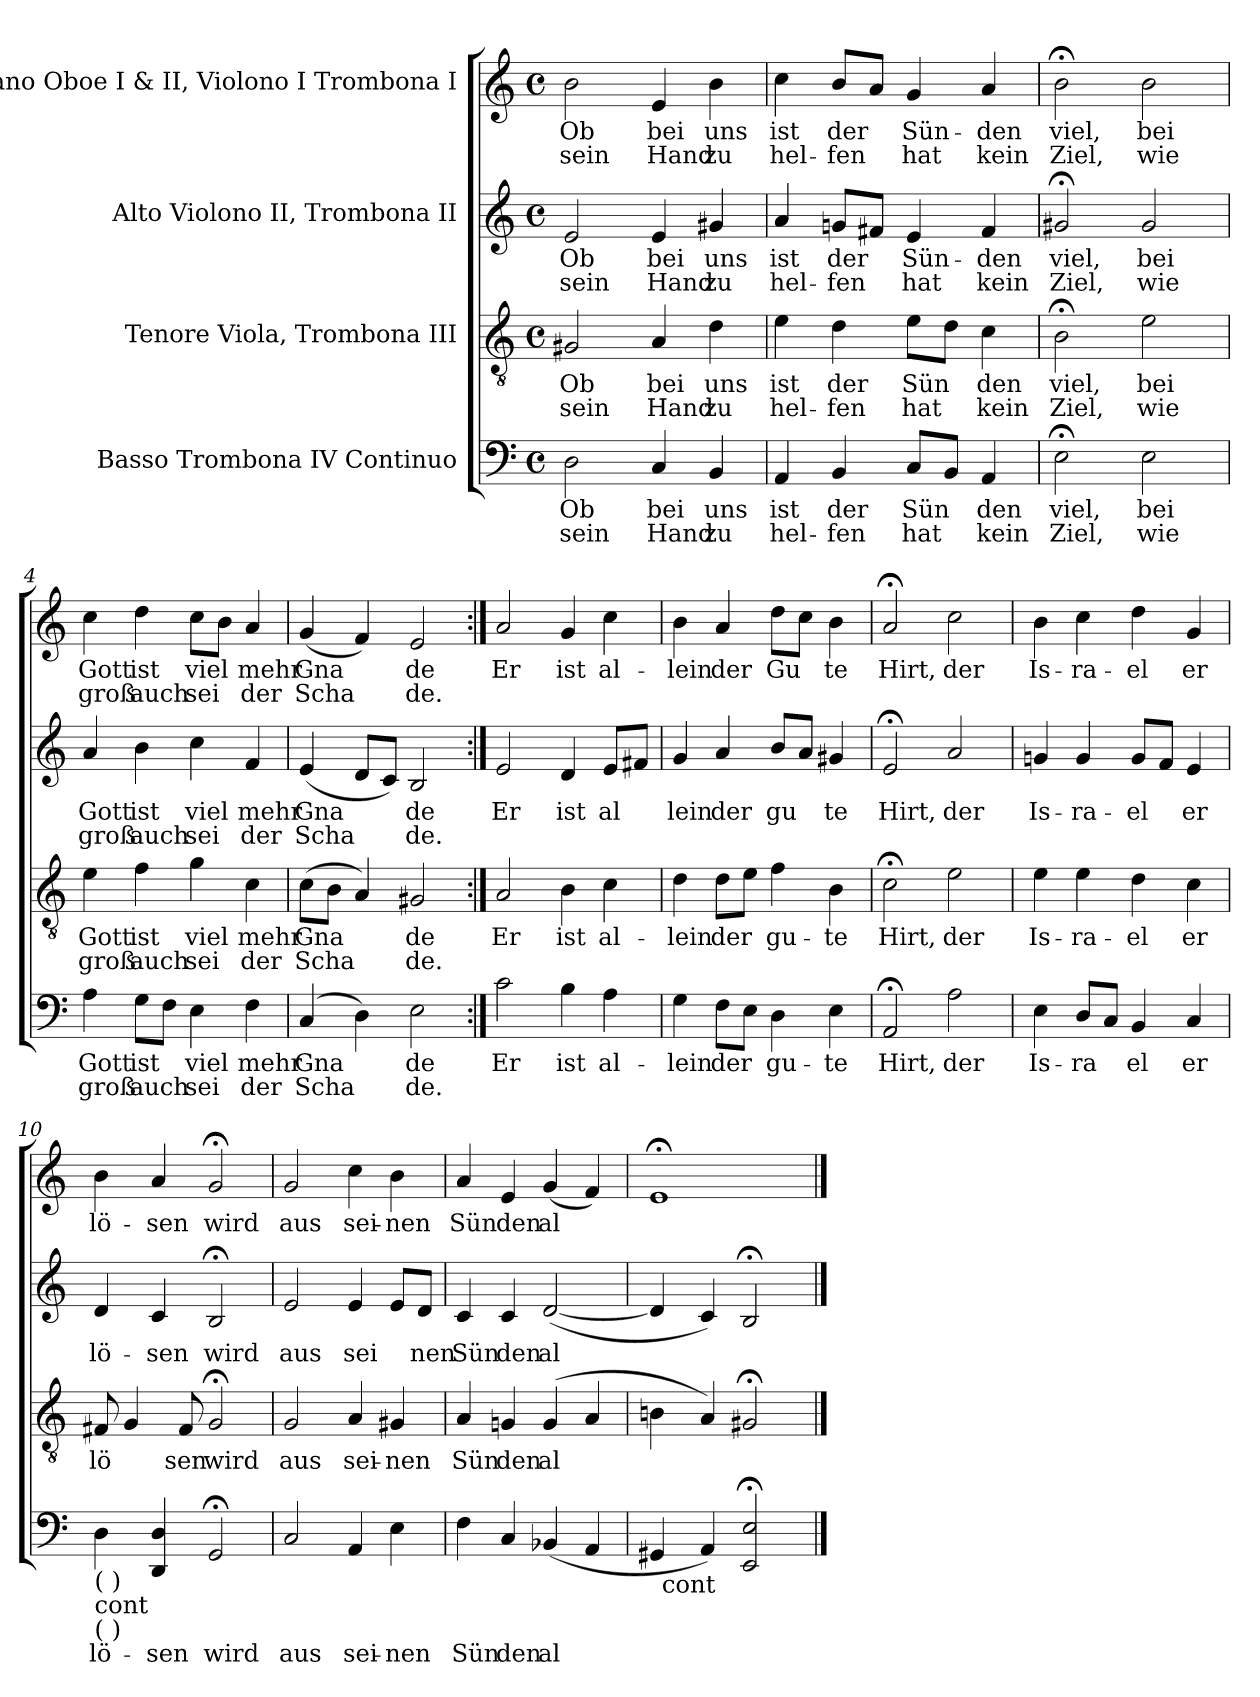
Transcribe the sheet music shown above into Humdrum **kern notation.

**kern	**text	**text	**kern	**text	**text	**kern	**text	**text	**kern	**text	**text
*part4	*part4	*part4	*part3	*part3	*part3	*part2	*part2	*part2	*part1	*part1	*part1
*staff4	*staff4	*staff4	*staff3	*staff3	*staff3	*staff2	*staff2	*staff2	*staff1	*staff1	*staff1
*I"Basso Trombona IV Continuo	*	*	*I"Tenore Viola, Trombona III	*	*	*I"Alto Violono II, Trombona II	*	*	*I"Soprano Oboe I & II, Violono I Trombona I	*	*
*clefF4	*	*	*clefGv2	*	*	*clefG2	*	*	*clefG2	*	*
*k[]	*	*	*k[]	*	*	*k[]	*	*	*k[]	*	*
*C:	*	*	*C:	*	*	*C:	*	*	*C:	*	*
*M4/4	*	*	*M4/4	*	*	*M4/4	*	*	*M4/4	*	*
*met(c)	*	*	*met(c)	*	*	*met(c)	*	*	*met(c)	*	*
=1	=1	=1	=1	=1	=1	=1	=1	=1	=1	=1	=1
!	!LO:LY:b	!LO:LY:b	!	!LO:LY:b	!LO:LY:b	!	!LO:LY:b	!LO:LY:b	!	!LO:LY:b	!LO:LY:b
2D\	Ob	sein	2G#X/	Ob	sein	2e/	Ob	sein	2b\	Ob	sein
!	!LO:LY:b	!LO:LY:b	!	!LO:LY:b	!LO:LY:b	!	!LO:LY:b	!LO:LY:b	!	!LO:LY:b	!LO:LY:b
4C/	bei	Hand	4A/	bei	Hand	4e/	bei	Hand	4e/	bei	Hand
!	!LO:LY:b	!LO:LY:b	!	!LO:LY:b	!LO:LY:b	!	!LO:LY:b	!LO:LY:b	!	!LO:LY:b	!LO:LY:b
4BB/	uns	zu	4d\	uns	zu	4g#X/	uns	zu	4b\	uns	zu
=2	=2	=2	=2	=2	=2	=2	=2	=2	=2	=2	=2
!	!LO:LY:b	!LO:LY:b	!	!LO:LY:b	!LO:LY:b	!	!LO:LY:b	!LO:LY:b	!	!LO:LY:b	!LO:LY:b
4AA/	ist	hel-	4e\	ist	hel-	4a/	ist	hel-	4cc\	ist	hel-
!	!LO:LY:b	!LO:LY:b	!	!LO:LY:b	!LO:LY:b	!	!LO:LY:b	!LO:LY:b	!	!LO:LY:b	!LO:LY:b
4BB/	der	-fen	4d\	der	-fen	8gni/L	der	-fen	8b/L	der	-fen
.	.	.	.	.	.	8f#X/J	.	.	8a/J	.	.
!	!LO:LY:b	!LO:LY:b	!	!LO:LY:b	!LO:LY:b	!	!LO:LY:b	!LO:LY:b	!	!LO:LY:b	!LO:LY:b
8C/L	Sün	hat	8e\L	Sün	hat	4e/	Sün-	hat	4g/	Sün-	hat
8BB/J	.	.	8d\J	.	.	.	.	.	.	.	.
!	!LO:LY:b	!LO:LY:b	!	!LO:LY:b	!LO:LY:b	!	!LO:LY:b	!LO:LY:b	!	!LO:LY:b	!LO:LY:b
4AA/	den	kein	4c\	den	kein	4f#/	-den	kein	4a/	-den	kein
=3	=3	=3	=3	=3	=3	=3	=3	=3	=3	=3	=3
!	!LO:LY:b	!LO:LY:b	!	!LO:LY:b	!LO:LY:b	!	!LO:LY:b	!LO:LY:b	!	!LO:LY:b	!LO:LY:b
2E;<\	viel,	Ziel,	2B;<\	viel,	Ziel,	2g#X;/	viel,	Ziel,	2b;<\	viel,	Ziel,
!	!LO:LY:b	!LO:LY:b	!	!LO:LY:b	!LO:LY:b	!	!LO:LY:b	!LO:LY:b	!	!LO:LY:b	!LO:LY:b
2E\	bei	wie	2e\	bei	wie	2g#/	bei	wie	2b\	bei	wie
=4	=4	=4	=4	=4	=4	=4	=4	=4	=4	=4	=4
!	!LO:LY:b	!LO:LY:b	!	!LO:LY:b	!LO:LY:b	!	!LO:LY:b	!LO:LY:b	!	!LO:LY:b	!LO:LY:b
4A\	Gott	groß	4e\	Gott	groß	4a/	Gott	groß	4cc\	Gott	groß
!	!LO:LY:b	!LO:LY:b	!	!LO:LY:b	!LO:LY:b	!	!LO:LY:b	!LO:LY:b	!	!LO:LY:b	!LO:LY:b
8G\L	ist	auch	4f\	ist	auch	4b\	ist	auch	4dd\	ist	auch
8F\J	.	.	.	.	.	.	.	.	.	.	.
!	!LO:LY:b	!LO:LY:b	!	!LO:LY:b	!LO:LY:b	!	!LO:LY:b	!LO:LY:b	!	!LO:LY:b	!LO:LY:b
4E\	viel	sei	4g\	viel	sei	4cc\	viel	sei	8cc\L	viel	sei
.	.	.	.	.	.	.	.	.	8b\J	.	.
!	!LO:LY:b	!LO:LY:b	!	!LO:LY:b	!LO:LY:b	!	!LO:LY:b	!LO:LY:b	!	!LO:LY:b	!LO:LY:b
4F\	mehr	der	4c\	mehr	der	4f/	mehr	der	4a/	mehr	der
=5	=5	=5	=5	=5	=5	=5	=5	=5	=5	=5	=5
!	!LO:LY:b	!LO:LY:b	!	!LO:LY:b	!LO:LY:b	!	!LO:LY:b	!LO:LY:b	!	!LO:LY:b	!LO:LY:b
(<4C/	Gna	Scha	(>8c\L	Gna	Scha	(<4e/	Gna	Scha	(<4g/	Gna	Scha
.	.	.	8B\J	.	.	.	.	.	.	.	.
4D\)	.	.	4A/)	.	.	8d/L	.	.	4f/)	.	.
.	.	.	.	.	.	8c/J)	.	.	.	.	.
!	!LO:LY:b	!LO:LY:b	!	!LO:LY:b	!LO:LY:b	!	!LO:LY:b	!LO:LY:b	!	!LO:LY:b	!LO:LY:b
2E\	de	de.	2G#X/	de	de.	2B/	de	de.	2e/	de	de.
!!LO:LB:g=z
=6:|!	=6:|!	=6:|!	=6:|!	=6:|!	=6:|!	=6:|!	=6:|!	=6:|!	=6:|!	=6:|!	=6:|!
!	!LO:LY:b	!	!	!LO:LY:b	!	!	!LO:LY:b	!	!	!LO:LY:b	!
2c\	Er	.	2A/	Er	.	2e/	Er	.	2a/	Er	.
!	!LO:LY:b	!	!	!LO:LY:b	!	!	!LO:LY:b	!	!	!LO:LY:b	!
4B\	ist	.	4B\	ist	.	4d/	ist	.	4g/	ist	.
!	!LO:LY:b	!	!	!LO:LY:b	!	!	!LO:LY:b	!	!	!LO:LY:b	!
4A\	al-	.	4c\	al-	.	8e/L	al	.	4cc\	al-	.
.	.	.	.	.	.	8f#X/J	.	.	.	.	.
=7	=7	=7	=7	=7	=7	=7	=7	=7	=7	=7	=7
!	!LO:LY:b	!	!	!LO:LY:b	!	!	!LO:LY:b	!	!	!LO:LY:b	!
4G\	-lein	.	4d\	-lein	.	4g/	lein	.	4b\	-lein	.
!	!LO:LY:b	!	!	!LO:LY:b	!	!	!LO:LY:b	!	!	!LO:LY:b	!
8F\L	der	.	8d\L	der	.	4a/	der	.	4a/	der	.
8E\J	.	.	8e\J	.	.	.	.	.	.	.	.
!	!LO:LY:b	!	!	!LO:LY:b	!	!	!LO:LY:b	!	!	!LO:LY:b	!
4D\	gu-	.	4f\	gu-	.	8b/L	gu	.	8dd\L	Gu	.
.	.	.	.	.	.	8a/J	.	.	8cc\J	.	.
!	!LO:LY:b	!	!	!LO:LY:b	!	!	!LO:LY:b	!	!	!LO:LY:b	!
4E\	-te	.	4B\	-te	.	4g#X/	te	.	4b\	te	.
=8	=8	=8	=8	=8	=8	=8	=8	=8	=8	=8	=8
!	!LO:LY:b	!	!	!LO:LY:b	!	!	!LO:LY:b	!	!	!LO:LY:b	!
2AA;/	Hirt,	.	2c;<\	Hirt,	.	2e;/	Hirt,	.	2a;/	Hirt,	.
!	!LO:LY:b	!	!	!LO:LY:b	!	!	!LO:LY:b	!	!	!LO:LY:b	!
2A\	der	.	2e\	der	.	2a/	der	.	2cc\	der	.
=9	=9	=9	=9	=9	=9	=9	=9	=9	=9	=9	=9
!	!LO:LY:b	!	!	!LO:LY:b	!	!	!LO:LY:b	!	!	!LO:LY:b	!
4E\	Is-	.	4e\	Is-	.	4gni/	Is-	.	4b\	Is-	.
!	!LO:LY:b	!	!	!LO:LY:b	!	!	!LO:LY:b	!	!	!LO:LY:b	!
8D/L	-ra	.	4e\	-ra-	.	4g/	-ra-	.	4cc\	-ra-	.
8C/J	.	.	.	.	.	.	.	.	.	.	.
!	!LO:LY:b	!	!	!LO:LY:b	!	!	!LO:LY:b	!	!	!LO:LY:b	!
4BB/	el	.	4d\	-el	.	8g/L	-el	.	4dd\	-el	.
.	.	.	.	.	.	8f/J	.	.	.	.	.
!	!LO:LY:b	!	!	!LO:LY:b	!	!	!LO:LY:b	!	!	!LO:LY:b	!
4C/	er	.	4c\	er	.	4e/	er	.	4g/	er	.
=10	=10	=10	=10	=10	=10	=10	=10	=10	=10	=10	=10
!LO:TX:b:t=( )	!	!	!	!	!	!	!	!	!	!	!
!LO:TX:b:t=cont	!	!	!	!	!	!	!	!	!	!	!
!LO:TX:b:t=( )	!	!	!	!	!	!	!	!	!	!	!
!	!LO:LY:b	!	!	!LO:LY:b	!	!	!LO:LY:b	!	!	!LO:LY:b	!
4D\	lö-	.	8F#X/	lö	.	4d/	lö-	.	4b\	lö-	.
.	.	.	4G/	.	.	.	.	.	.	.	.
!	!LO:LY:b	!	!	!	!	!	!LO:LY:b	!	!	!LO:LY:b	!
4DD/ 4D/	-sen	.	.	.	.	4c/	-sen	.	4a/	-sen	.
!	!	!	!	!LO:LY:b	!	!	!	!	!	!	!
.	.	.	8F#/	sen	.	.	.	.	.	.	.
!	!LO:LY:b	!	!	!LO:LY:b	!	!	!LO:LY:b	!	!	!LO:LY:b	!
2GG;/	wird	.	2G;/	wird	.	2B;/	wird	.	2g;/	wird	.
=11	=11	=11	=11	=11	=11	=11	=11	=11	=11	=11	=11
!	!LO:LY:b	!	!	!LO:LY:b	!	!	!LO:LY:b	!	!	!LO:LY:b	!
2C/	aus	.	2G/	aus	.	2e/	aus	.	2g/	aus	.
!	!LO:LY:b	!	!	!LO:LY:b	!	!	!LO:LY:b	!	!	!LO:LY:b	!
4AA/	sei-	.	4A/	sei-	.	4e/	sei	.	4cc\	sei-	.
!	!LO:LY:b	!	!	!LO:LY:b	!	!	!	!	!	!LO:LY:b	!
4E\	-nen	.	4G#X/	-nen	.	8e/L	.	.	4b\	-nen	.
!	!	!	!	!	!	!	!LO:LY:b	!	!	!	!
.	.	.	.	.	.	8d/J	nen	.	.	.	.
!!LO:PB:g=z
=12	=12	=12	=12	=12	=12	=12	=12	=12	=12	=12	=12
!	!LO:LY:b	!	!	!LO:LY:b	!	!	!LO:LY:b	!	!	!LO:LY:b	!
4F\	Sün	.	4A/	Sün	.	4c/	Sün	.	4a/	Sün	.
!	!LO:LY:b	!	!	!LO:LY:b	!	!	!LO:LY:b	!	!	!LO:LY:b	!
4C/	den	.	4Gni/	den	.	4c/	den	.	4e/	den	.
!	!LO:LY:b	!	!	!LO:LY:b	!	!	!LO:LY:b	!	!	!LO:LY:b	!
(<4BB-X/	al	.	(<4G/	al	.	(<[<2d/	al	.	(<4g/	al	.
4AA/	.	.	4A/	.	.	.	.	.	4f/)	.	.
=13	=13	=13	=13	=13	=13	=13	=13	=13	=13	=13	=13
!LO:TX:b:t=( )	!	!	!	!	!	!	!	!	!	!	!
*^	*	*	*	*	*	*	*	*	*	*	*
4GG#X/	32ryy	.	.	4Bni\	.	.	4d/]	.	.	1e;	.	.
!	!LO:TX:b:t=cont	!	!	!	!	!	!	!	!	!	!	!
.	2ryy	.	.	.	.	.	.	.	.	.	.	.
4AA/)	.	.	.	4A/)	.	.	4c/)	.	.	.	.	.
2EE/; 2E/;	.	.	.	2G#X;/	.	.	2B;/	.	.	.	.	.
.	4...ryy	.	.	.	.	.	.	.	.	.	.	.
*v	*v	*	*	*	*	*	*	*	*	*	*	*
==	==	==	==	==	==	==	==	==	==	==	==
*-	*-	*-	*-	*-	*-	*-	*-	*-	*-	*-	*-
